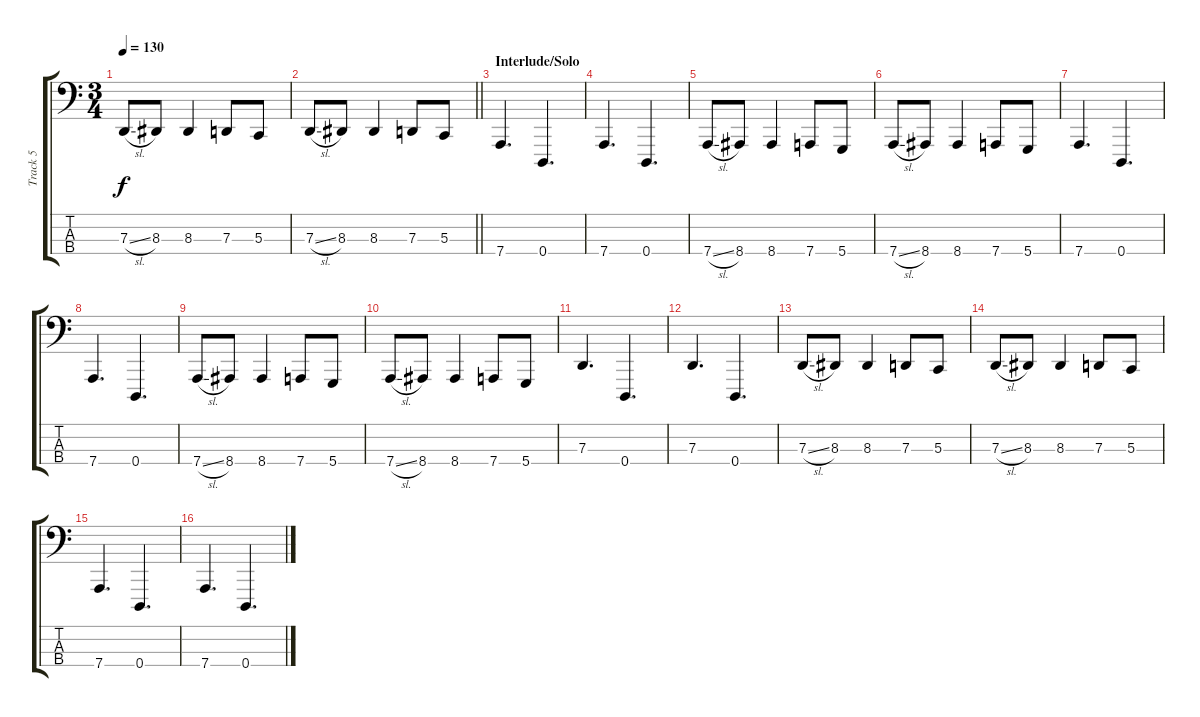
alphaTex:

\track ("Track 5" "Track 5") {instrument lead8bassandlead}
\staff {score tabs}
\tuning (F2 C2 G1 D1) {hide}
\ts (3 4)
\tempo 130
\clef f4
\ks c
7.3{sl}.8{dy f} 8.3.8 8.3.4 7.3.8 5.3.8 |
\barLineRight lightlight
7.3{sl}.8 8.3.8 8.3.4 7.3.8 5.3.8 |
\section ("" "Interlude/Solo")
7.4.4{d} 0.4.4{d} |
7.4.4{d} 0.4.4{d} |
7.4{sl}.8 8.4.8 8.4.4 7.4.8 5.4.8 |
7.4{sl}.8 8.4.8 8.4.4 7.4.8 5.4.8 |
7.4.4{d} 0.4.4{d} |
7.4.4{d} 0.4.4{d} |
7.4{sl}.8 8.4.8 8.4.4 7.4.8 5.4.8 |
7.4{sl}.8 8.4.8 8.4.4 7.4.8 5.4.8 |
7.3.4{d} 0.4.4{d} |
7.3.4{d} 0.4.4{d} |
7.3{sl}.8 8.3.8 8.3.4 7.3.8 5.3.8 |
7.3{sl}.8 8.3.8 8.3.4 7.3.8 5.3.8 |
7.4.4{d} 0.4.4{d} |
7.4.4{d} 0.4.4{d}
